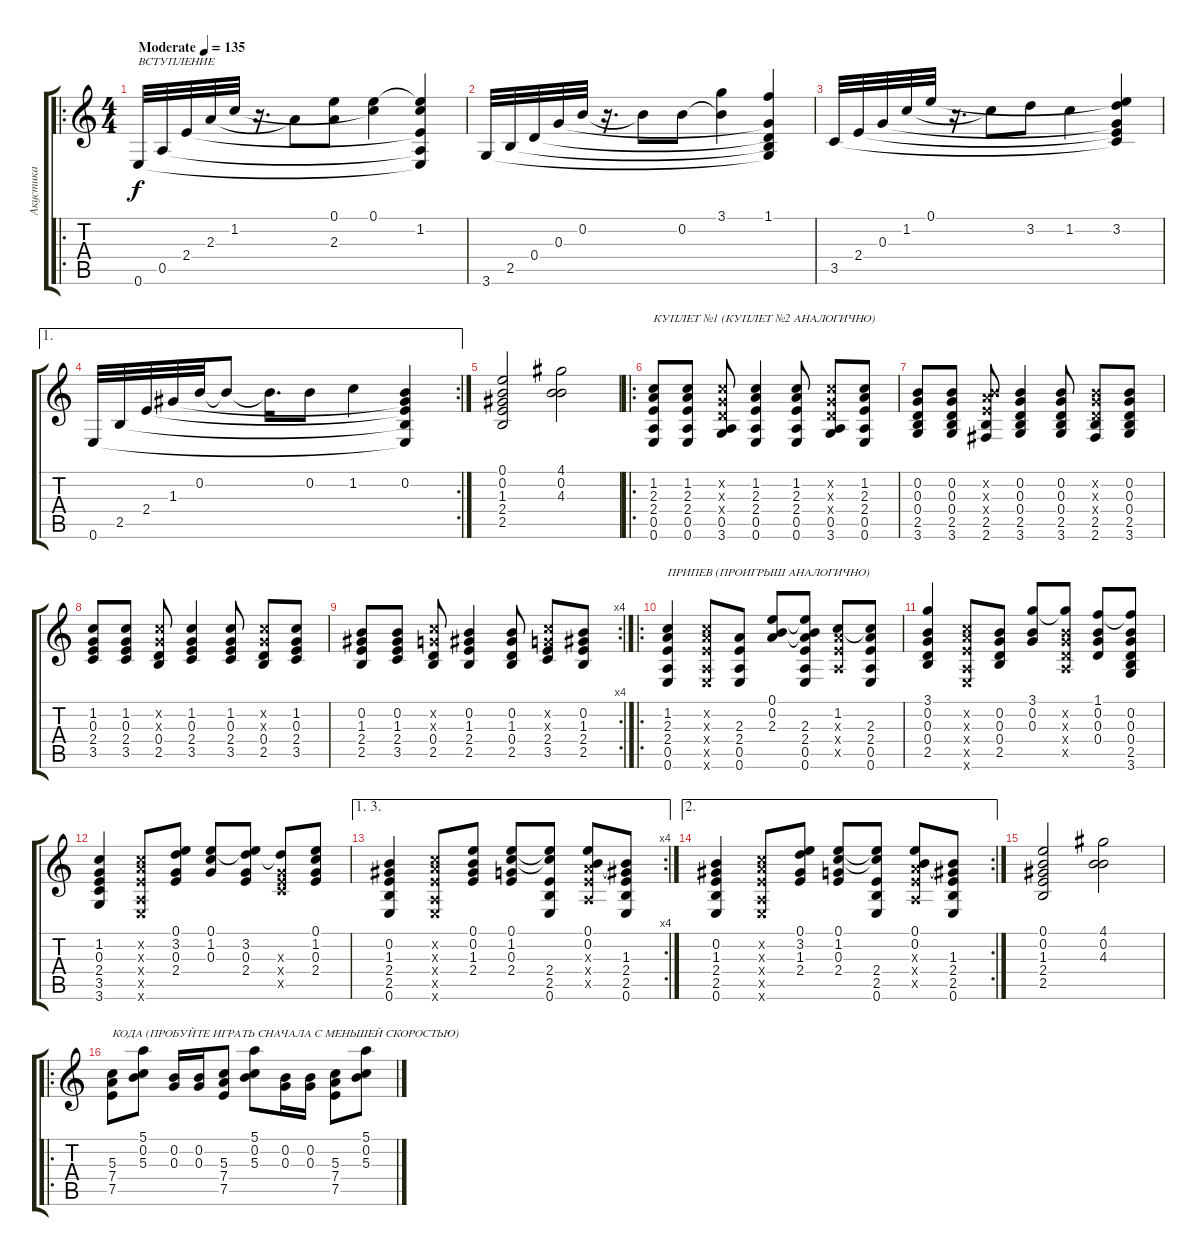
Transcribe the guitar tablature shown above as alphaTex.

\track ("Акустика" "Акустика") {instrument acousticguitarnylon}
\staff {score tabs}
\tuning (E4 B3 G3 D3 A2 E2) {hide}
\ro
\ts (4 4)
\tempo (135 "Moderate")
\clef g2
\ks c
0.6.32{txt "ВСТУПЛЕНИЕ" dy f instrument acousticguitarnylon} 0.5.32 2.4.32 2.3.32 1.2.32 r.16{d} 2.3{t}.8 (0.1 2.3).8 (0.1 1.2{t}).4 (0.1{t} 1.2 2.4{t} 0.5{t} 0.6{t}).4 |
3.6.32 2.5.32 0.4.32 0.3.32 0.2.32 r.16{d} 0.2{t}.8 0.2.8 (3.1 0.2{t}).4 (1.1 0.3{t} 0.4{t} 2.5{t} 3.6{t}).4 |
3.5.32 2.4.32 0.3.32 1.2.32 0.1.32 r.16{d} 1.2{t}.8 3.2.8 1.2.4 (0.1{t} 3.2 0.3{t} 2.4{t} 3.5{t}).4 |
\ae 1
\rc 2
0.6.32 2.5.32 2.4.32 1.3.32 0.2.32 0.2{t}.8 0.2{t}.16{d} 0.2.8 1.2.4 (0.2 1.3{t} 2.4{t} 2.5{t} 0.6{t}).4 |
(0.1 0.2 1.3 2.4 2.5).2 (4.1 0.2 4.3).2 |
\ro
(1.2 2.3 2.4 0.5 0.6).8{txt "КУПЛЕТ №1 (КУПЛЕТ №2 АНАЛОГИЧНО)"} (1.2 2.3 2.4 0.5 0.6).8 (1.2{x} 0.3{x} 0.4{x} 0.5 3.6).8 (1.2 2.3 2.4 0.5 0.6).4 (1.2 2.3 2.4 0.5 0.6).8 (1.2{x} 0.3{x} 0.4{x} 0.5 3.6).8 (1.2 2.3 2.4 0.5 0.6).8 |
(0.2 0.3 0.4 2.5 3.6).8 (0.2 0.3 0.4 2.5 3.6).8 (0.2{x} 2.3{x} 2.4{x} 2.5 2.6).8 (0.2 0.3 0.4 2.5 3.6).4 (0.2 0.3 0.4 2.5 3.6).8 (0.2{x} 0.3{x} 0.4{x} 2.5 2.6).8 (0.2 0.3 0.4 2.5 3.6).8 |
(1.2 0.3 2.4 3.5).8 (1.2 0.3 2.4 3.5).8 (1.2{x} 0.3{x} 0.4 2.5).8 (1.2 0.3 2.4 3.5).4 (1.2 0.3 2.4 3.5).8 (1.2{x} 0.3{x} 0.4 2.5).8 (1.2 0.3 2.4 3.5).8 |
\rc 4
(0.2 1.3 2.4 2.5).8 (0.2 1.3 2.4 3.5).8 (1.2{x} 0.3{x} 0.4 2.5).8 (0.2 1.3 2.4 2.5).4 (0.2 1.3 0.4 2.5).8 (1.2{x} 0.3{x} 2.4 3.5).8 (0.2 1.3 2.4 2.5).8 |
\ro
(1.2 2.3 2.4 0.5 0.6).4{txt "ПРИПЕВ (ПРОИГРЫШ АНАЛОГИЧНО)"} (1.2{x} 2.3{x} 2.4{x} 0.5{x} 0.6{x}).8 (2.3 2.4 0.5 0.6).8 (0.1 0.2 2.3).8 (0.1{t} 0.2{t} 2.3 2.4 0.5 0.6).8 (1.2 2.3{x} 2.4{x} 0.5{x}).8 (1.2{t} 2.3 2.4 0.5 0.6).8 |
(3.1 0.2 0.3 0.4 2.5).4 (1.2{x} 2.3{x} 2.4{x} 0.5{x} 0.6{x}).8 (0.2 0.3 0.4 2.5).8 (3.1 0.2 0.3).8 (3.1{t} 0.2{x} 0.3{x} 0.4{x} 0.5{x}).8 (1.1 0.2 0.3 0.4).8 (1.1{t} 0.2 0.3 0.4 2.5 3.6).8 |
(1.2 0.3 2.4 3.5 3.6).4 (1.2{x} 2.3{x} 2.4{x} 0.5{x} 0.6{x}).8 (0.1 3.2 0.3 2.4).8 (0.1 1.2 0.3).8 (0.1{t} 3.2 0.3 2.4).8 (3.2{t} 0.3{x} 2.4{x} 3.5{x}).8 (0.1 1.2 0.3 2.4).8 |
\ae (1 3)
\rc 4
(0.2 1.3 2.4 2.5 0.6).4 (1.2{x} 2.3{x} 2.4{x} 0.5{x} 0.6{x}).8 (0.1 0.2 1.3 2.4).8 (0.1 1.2 0.3 2.4).8 (0.1{t} 1.2{t} 2.4 2.5 0.6).8 (0.1 0.2 2.3{x} 2.4{x} 0.5{x}).8 (0.2{t} 1.3 2.4 2.5 0.6).8 |
\ae 2
\rc 2
(0.2 1.3 2.4 2.5 0.6).4 (1.2{x} 2.3{x} 2.4{x} 0.5{x} 0.6{x}).8 (0.1 3.2 1.3 2.4).8 (0.1 1.2 0.3 2.4).8 (0.1{t} 1.2{t} 2.4 2.5 0.6).8 (0.1 0.2 2.3{x} 2.4{x} 0.5{x}).8 (0.2{t} 1.3 2.4 2.5 0.6).8 |
(0.1 0.2 1.3 2.4 2.5).2 (4.1 0.2 4.3).2 |
\ro
(5.3 7.4 7.5).8{txt "КОДА (ПРОБУЙТЕ ИГРАТЬ СНАЧАЛА С МЕНЬШЕЙ СКОРОСТЬЮ)"} (5.1 0.2 5.3).8 (0.2 0.3).16 (0.2 0.3).16 (5.3 7.4 7.5).8 (5.1 0.2 5.3).8 (0.2 0.3).16 (0.2 0.3).16 (5.3 7.4 7.5).8 (5.1 0.2 5.3).8
